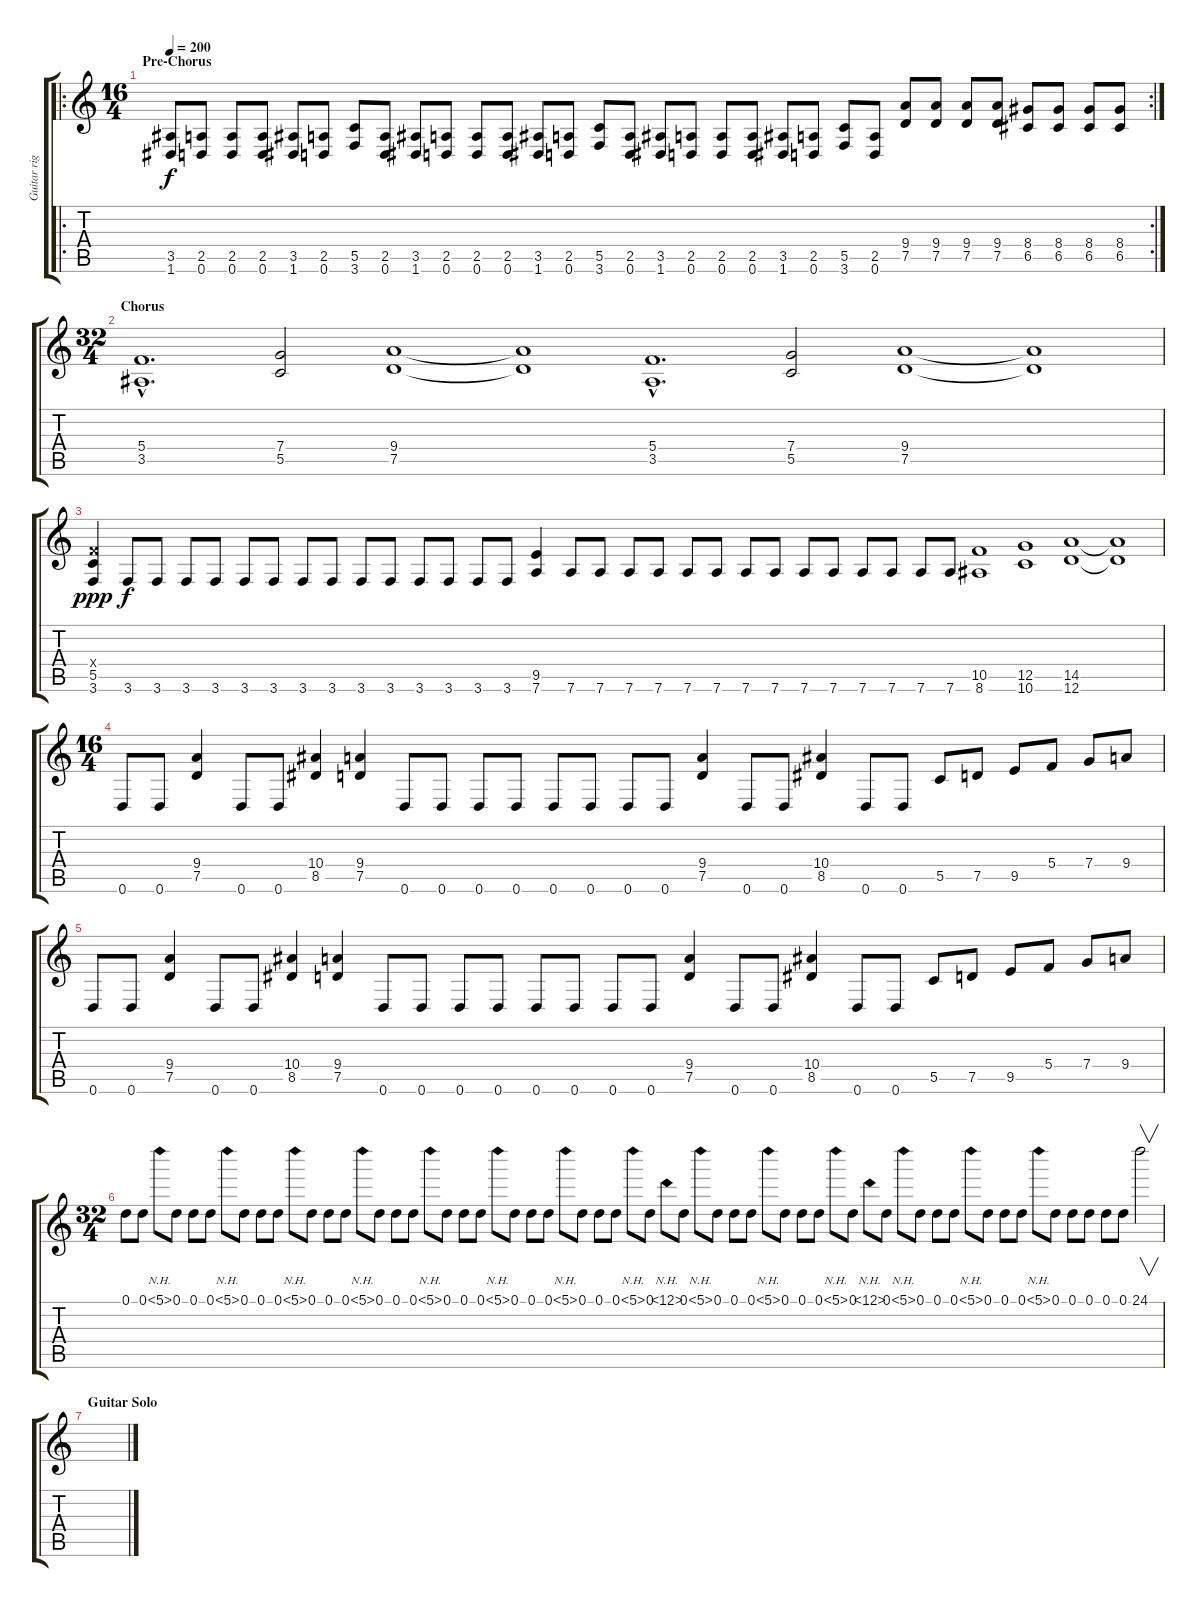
\track ("Guitar right (doubled)" "Guitar rig") {instrument distortionguitar}
\staff {score tabs}
\tuning (D4 A3 F3 C3 G2 D2) {hide}
\ro
\rc 2
\ts (16 4)
\section ("" "Pre-Chorus")
\tempo 200
\clef g2
\ks c
(3.5 1.6).8{dy f} (2.5 0.6).8 (2.5 0.6).8 (2.5 0.6).8 (3.5 1.6).8 (2.5 0.6).8 (5.5 3.6).8 (2.5 0.6).8 (3.5 1.6).8 (2.5 0.6).8 (2.5 0.6).8 (2.5 0.6).8 (3.5 1.6).8 (2.5 0.6).8 (5.5 3.6).8 (2.5 0.6).8 (3.5 1.6).8 (2.5 0.6).8 (2.5 0.6).8 (2.5 0.6).8 (3.5 1.6).8 (2.5 0.6).8 (5.5 3.6).8 (2.5 0.6).8 (9.4 7.5).8 (9.4 7.5).8 (9.4 7.5).8 (9.4 7.5).8 (8.4 6.5).8 (8.4 6.5).8 (8.4 6.5).8 (8.4 6.5).8 |
\ts (32 4)
\section ("" "Chorus")
(5.4{hac} 3.5{hac}).1{d} (7.4 5.5).2 (9.4 7.5).1 (9.4{t} 7.5{t}).1 (5.4{hac} 3.5{hac}).1{d} (7.4 5.5).2 (9.4 7.5).1 (9.4{t} 7.5{t}).1 |
(5.4{x} 5.5 3.6).4{dy ppp} 3.6.8{dy f} 3.6.8 3.6.8 3.6.8 3.6.8 3.6.8 3.6.8 3.6.8 3.6.8 3.6.8 3.6.8 3.6.8 3.6.8 3.6.8 (9.5 7.6).4 7.6.8 7.6.8 7.6.8 7.6.8 7.6.8 7.6.8 7.6.8 7.6.8 7.6.8 7.6.8 7.6.8 7.6.8 7.6.8 7.6.8 (10.5 8.6).1 (12.5 10.6).1 (14.5 12.6).1 (14.5{t} 12.6{t}).1 |
\ts (16 4)
0.6.8 0.6.8 (9.4 7.5).4 0.6.8 0.6.8 (10.4 8.5).4 (9.4 7.5).4 0.6.8 0.6.8 0.6.8 0.6.8 0.6.8 0.6.8 0.6.8 0.6.8 (9.4 7.5).4 0.6.8 0.6.8 (10.4 8.5).4 0.6.8 0.6.8 5.5.8 7.5.8 9.5.8 5.4.8 7.4.8 9.4.8 |
0.6.8 0.6.8 (9.4 7.5).4 0.6.8 0.6.8 (10.4 8.5).4 (9.4 7.5).4 0.6.8 0.6.8 0.6.8 0.6.8 0.6.8 0.6.8 0.6.8 0.6.8 (9.4 7.5).4 0.6.8 0.6.8 (10.4 8.5).4 0.6.8 0.6.8 5.5.8 7.5.8 9.5.8 5.4.8 7.4.8 9.4.8 |
\ts (32 4)
0.1.8 0.1.8 5.1{nh}.8 0.1.8 0.1.8 0.1.8 5.1{nh}.8 0.1.8 0.1.8 0.1.8 5.1{nh}.8 0.1.8 0.1.8 0.1.8 5.1{nh}.8 0.1.8 0.1.8 0.1.8 5.1{nh}.8 0.1.8 0.1.8 0.1.8 5.1{nh}.8 0.1.8 0.1.8 0.1.8 5.1{nh}.8 0.1.8 0.1.8 0.1.8 5.1{nh}.8 0.1.8 0.1{nh}.8 0.1.8 5.1{nh}.8 0.1.8 0.1.8 0.1.8 5.1{nh}.8 0.1.8 0.1.8 0.1.8 5.1{nh}.8 0.1.8 0.1{nh}.8 0.1.8 5.1{nh}.8 0.1.8 0.1.8 0.1.8 5.1{nh}.8 0.1.8 0.1.8 0.1.8 5.1{nh}.8 0.1.8 0.1.8 0.1.8 0.1.8 0.1.8 24.1.2{v} |
\section ("" "Guitar Solo")
